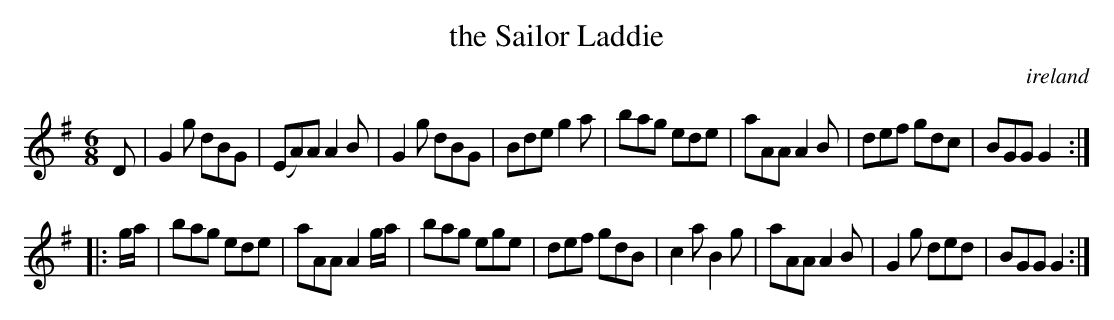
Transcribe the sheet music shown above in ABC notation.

X:1
T:the Sailor Laddie
O:ireland
M:6/8
K:G
D|\
G2g dBG| (EA)A A2B| G2g dBG| Bde g2a|\
bag ede| aAA A2B| def gdc| BGG G2::
g/a/|\
bag ede| aAA A2g/a/| bag ege| def gdB|\
c2a B2g| aAA A2B| G2g ded| BGG G2:|
